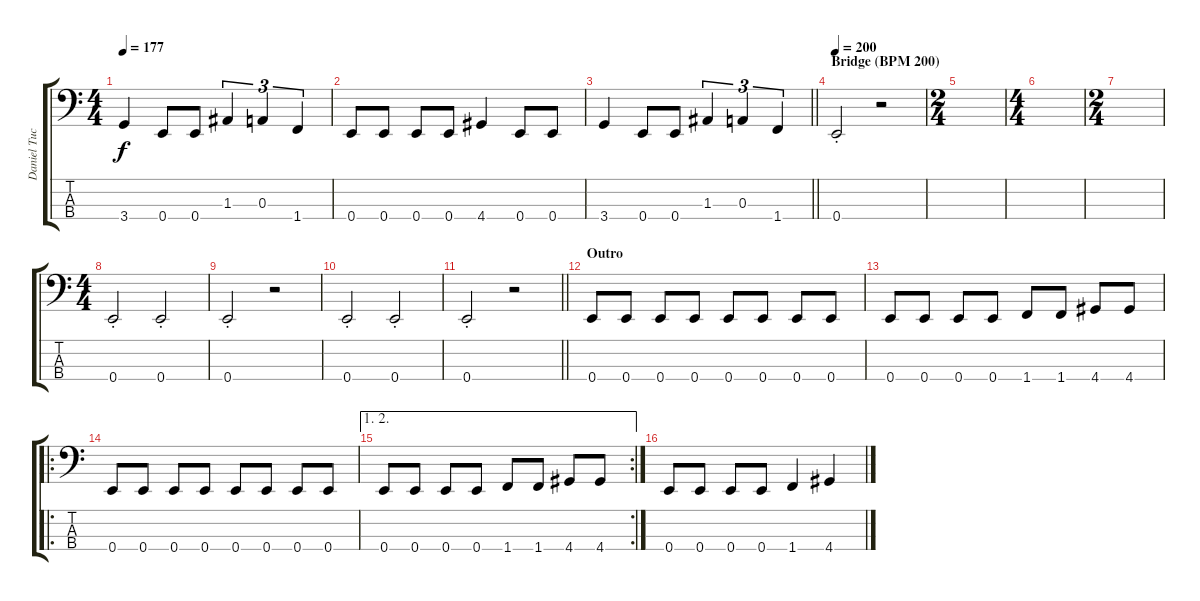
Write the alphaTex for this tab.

\track ("Daniel Tucker" "Daniel Tuc") {instrument electricbasspick}
\staff {score tabs}
\tuning (G2 D2 A1 E1) {hide}
\ts (4 4)
\tempo 177
\clef f4
\ks c
3.4.4{dy f} 0.4.8 0.4.8 1.3.4{tu (3 2)} 0.3.4{tu (3 2)} 1.4.4{tu (3 2)} |
0.4.8 0.4.8 0.4.8 0.4.8 4.4.4 0.4.8 0.4.8 |
\barLineRight lightlight
3.4.4 0.4.8 0.4.8 1.3.4{tu (3 2)} 0.3.4{tu (3 2)} 1.4.4{tu (3 2)} |
\section ("" "Bridge (BPM 200)")
\tempo 200
0.4{st}.2 r.2 |
\ts (2 4)
|
\ts (4 4)
|
\ts (2 4)
|
\ts (4 4)
0.4{st}.2 0.4{st}.2 |
0.4{st}.2 r.2 |
0.4{st}.2 0.4{st}.2 |
\barLineRight lightlight
0.4{st}.2 r.2 |
\section ("" "Outro")
0.4.8 0.4.8 0.4.8 0.4.8 0.4.8 0.4.8 0.4.8 0.4.8 |
0.4.8 0.4.8 0.4.8 0.4.8 1.4.8 1.4.8 4.4.8 4.4.8 |
\ro
0.4.8 0.4.8 0.4.8 0.4.8 0.4.8 0.4.8 0.4.8 0.4.8 |
\ae (1 2)
\rc 2
0.4.8 0.4.8 0.4.8 0.4.8 1.4.8 1.4.8 4.4.8 4.4.8 |
0.4.8 0.4.8 0.4.8 0.4.8 1.4.4 4.4.4
